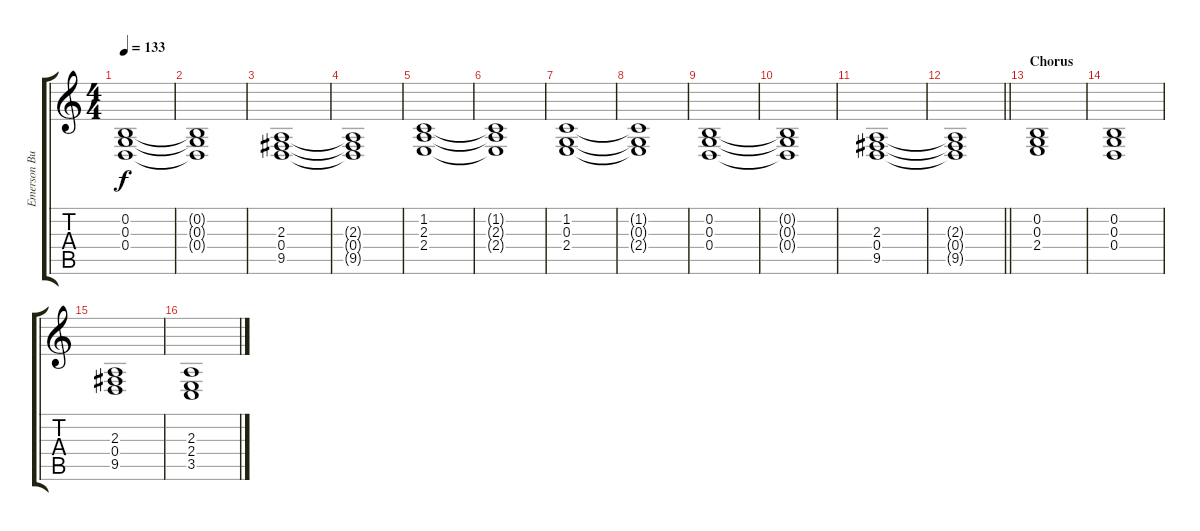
\track ("Emerson Burton (Keyboard)" "Emerson Bu") {instrument pad2warm}
\staff {score tabs}
\tuning (E4 B3 G3 D3 A2 E2) {hide}
\ts (4 4)
\tempo 133
\clef g2
\ks c
(0.2 0.3 0.4).1{dy f} |
(0.2{t} 0.3{t} 0.4{t}).1 |
(2.3 0.4 9.5).1 |
(2.3{t} 0.4{t} 9.5{t}).1 |
(1.2 2.3 2.4).1 |
(1.2{t} 2.3{t} 2.4{t}).1 |
(1.2 0.3 2.4).1 |
(1.2{t} 0.3{t} 2.4{t}).1 |
(0.2 0.3 0.4).1 |
(0.2{t} 0.3{t} 0.4{t}).1 |
(2.3 0.4 9.5).1 |
\barLineRight lightlight
(2.3{t} 0.4{t} 9.5{t}).1 |
\section ("" "Chorus")
(0.2 0.3 2.4).1 |
(0.2 0.3 0.4).1 |
(2.3 0.4 9.5).1 |
(2.3 2.4 3.5).1
